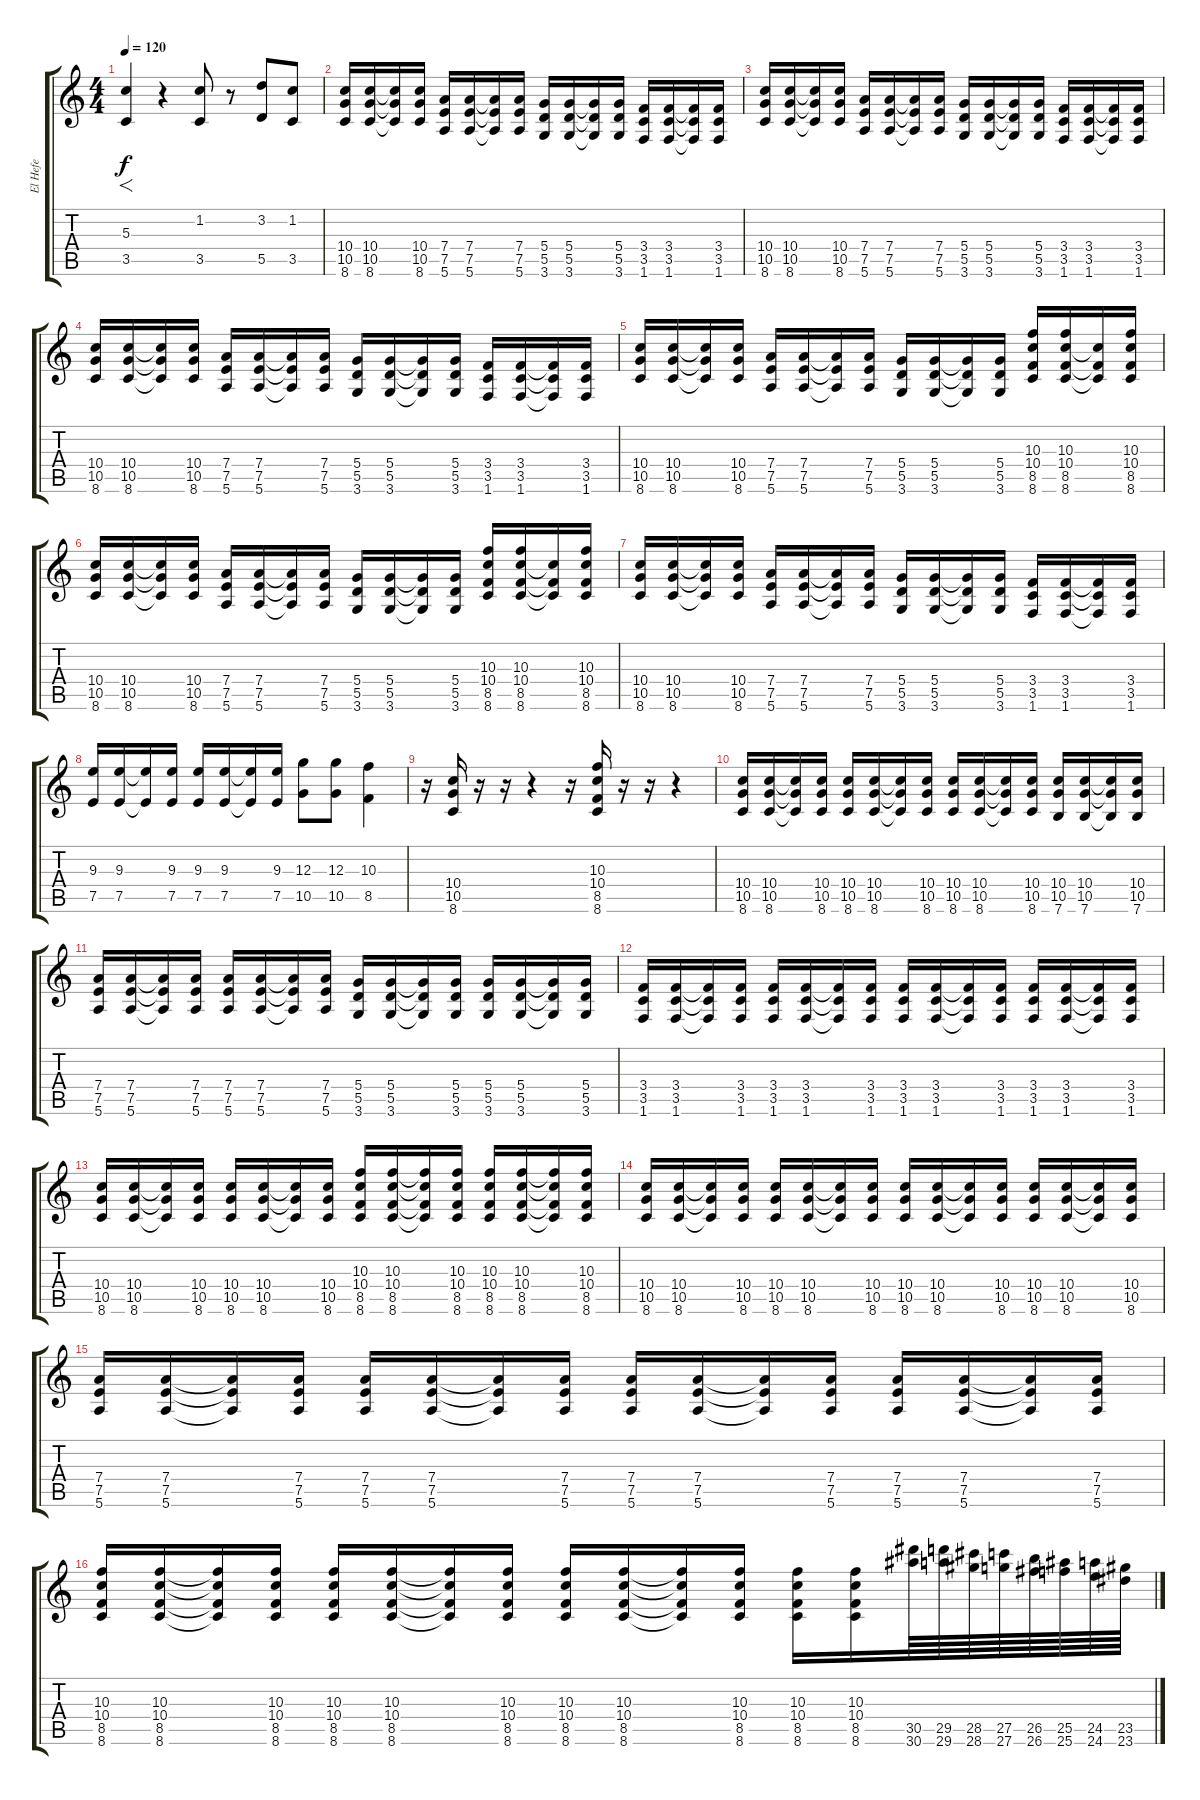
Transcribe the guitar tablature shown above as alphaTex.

\track ("El Hefe" "El Hefe") {instrument distortionguitar}
\staff {score tabs}
\tuning (E4 B3 G3 D3 A2 E2) {hide}
\ts (4 4)
\tempo 120
\clef g2
\ks c
(5.3 3.5).4{f dy f instrument distortionguitar} r.4 (1.2 3.5).8 r.8 (3.2 5.5).8 (1.2 3.5).8 |
(10.4 10.5 8.6).16{instrument distortionguitar} (10.4 10.5 8.6).16 (10.4{t} 10.5{t} 8.6{t}).16 (10.4 10.5 8.6).16 (7.4 7.5 5.6).16 (7.4 7.5 5.6).16 (7.4{t} 7.5{t} 5.6{t}).16 (7.4 7.5 5.6).16 (5.4 5.5 3.6).16 (5.4 5.5 3.6).16 (5.4{t} 5.5{t} 3.6{t}).16 (5.4 5.5 3.6).16 (3.4 3.5 1.6).16 (3.4 3.5 1.6).16 (3.4{t} 3.5{t} 1.6{t}).16 (3.4 3.5 1.6).16 |
(10.4 10.5 8.6).16{instrument distortionguitar} (10.4 10.5 8.6).16 (10.4{t} 10.5{t} 8.6{t}).16 (10.4 10.5 8.6).16 (7.4 7.5 5.6).16 (7.4 7.5 5.6).16 (7.4{t} 7.5{t} 5.6{t}).16 (7.4 7.5 5.6).16 (5.4 5.5 3.6).16 (5.4 5.5 3.6).16 (5.4{t} 5.5{t} 3.6{t}).16 (5.4 5.5 3.6).16 (3.4 3.5 1.6).16 (3.4 3.5 1.6).16 (3.4{t} 3.5{t} 1.6{t}).16 (3.4 3.5 1.6).16 |
(10.4 10.5 8.6).16{instrument distortionguitar} (10.4 10.5 8.6).16 (10.4{t} 10.5{t} 8.6{t}).16 (10.4 10.5 8.6).16 (7.4 7.5 5.6).16 (7.4 7.5 5.6).16 (7.4{t} 7.5{t} 5.6{t}).16 (7.4 7.5 5.6).16 (5.4 5.5 3.6).16 (5.4 5.5 3.6).16 (5.4{t} 5.5{t} 3.6{t}).16 (5.4 5.5 3.6).16 (3.4 3.5 1.6).16 (3.4 3.5 1.6).16 (3.4{t} 3.5{t} 1.6{t}).16 (3.4 3.5 1.6).16 |
(10.4 10.5 8.6).16{instrument distortionguitar} (10.4 10.5 8.6).16 (10.4{t} 10.5{t} 8.6{t}).16 (10.4 10.5 8.6).16 (7.4 7.5 5.6).16 (7.4 7.5 5.6).16 (7.4{t} 7.5{t} 5.6{t}).16 (7.4 7.5 5.6).16 (5.4 5.5 3.6).16 (5.4 5.5 3.6).16 (5.4{t} 5.5{t} 3.6{t}).16 (5.4 5.5 3.6).16 (10.3 10.4 8.5 8.6).16 (10.3 10.4 8.5 8.6).16 (10.4{t} 8.5{t} 8.6{t}).16 (10.3 10.4 8.5 8.6).16 |
(10.4 10.5 8.6).16{instrument distortionguitar} (10.4 10.5 8.6).16 (10.4{t} 10.5{t} 8.6{t}).16 (10.4 10.5 8.6).16 (7.4 7.5 5.6).16 (7.4 7.5 5.6).16 (7.4{t} 7.5{t} 5.6{t}).16 (7.4 7.5 5.6).16 (5.4 5.5 3.6).16 (5.4 5.5 3.6).16 (5.4{t} 5.5{t} 3.6{t}).16 (5.4 5.5 3.6).16 (10.3 10.4 8.5 8.6).16 (10.3 10.4 8.5 8.6).16 (10.4{t} 8.5{t} 8.6{t}).16 (10.3 10.4 8.5 8.6).16 |
(10.4 10.5 8.6).16{instrument distortionguitar} (10.4 10.5 8.6).16 (10.4{t} 10.5{t} 8.6{t}).16 (10.4 10.5 8.6).16 (7.4 7.5 5.6).16 (7.4 7.5 5.6).16 (7.4{t} 7.5{t} 5.6{t}).16 (7.4 7.5 5.6).16 (5.4 5.5 3.6).16 (5.4 5.5 3.6).16 (5.4{t} 5.5{t} 3.6{t}).16 (5.4 5.5 3.6).16 (3.4 3.5 1.6).16 (3.4 3.5 1.6).16 (3.4{t} 3.5{t} 1.6{t}).16 (3.4 3.5 1.6).16 |
(9.3 7.5).16 (9.3 7.5).16 (9.3{t} 7.5{t}).16 (9.3 7.5).16 (9.3 7.5).16 (9.3 7.5).16 (9.3{t} 7.5{t}).16 (9.3 7.5).16 (12.3 10.5).8 (12.3 10.5).8 (10.3 8.5).4 |
r.16{instrument distortionguitar} (10.4 10.5 8.6).16 r.16 r.16 r.4 r.16 (10.3 10.4 8.5 8.6).16 r.16 r.16 r.4 |
(10.4 10.5 8.6).16 (10.4 10.5 8.6).16 (10.4{t} 10.5{t} 8.6{t}).16 (10.4 10.5 8.6).16 (10.4 10.5 8.6).16 (10.4 10.5 8.6).16 (10.4{t} 10.5{t} 8.6{t}).16 (10.4 10.5 8.6).16 (10.4 10.5 8.6).16 (10.4 10.5 8.6).16 (10.4{t} 10.5{t} 8.6{t}).16 (10.4 10.5 8.6).16 (10.4 10.5 7.6).16 (10.4 10.5 7.6).16 (10.4{t} 10.5{t} 7.6{t}).16 (10.4 10.5 7.6).16 |
(7.4 7.5 5.6).16 (7.4 7.5 5.6).16 (7.4{t} 7.5{t} 5.6{t}).16 (7.4 7.5 5.6).16 (7.4 7.5 5.6).16 (7.4 7.5 5.6).16 (7.4{t} 7.5{t} 5.6{t}).16 (7.4 7.5 5.6).16 (5.4 5.5 3.6).16 (5.4 5.5 3.6).16 (5.4{t} 5.5{t} 3.6{t}).16 (5.4 5.5 3.6).16 (5.4 5.5 3.6).16 (5.4 5.5 3.6).16 (5.4{t} 5.5{t} 3.6{t}).16 (5.4 5.5 3.6).16 |
(3.4 3.5 1.6).16 (3.4 3.5 1.6).16 (3.4{t} 3.5{t} 1.6{t}).16 (3.4 3.5 1.6).16 (3.4 3.5 1.6).16 (3.4 3.5 1.6).16 (3.4{t} 3.5{t} 1.6{t}).16 (3.4 3.5 1.6).16 (3.4 3.5 1.6).16 (3.4 3.5 1.6).16 (3.4{t} 3.5{t} 1.6{t}).16 (3.4 3.5 1.6).16 (3.4 3.5 1.6).16 (3.4 3.5 1.6).16 (3.4{t} 3.5{t} 1.6{t}).16 (3.4 3.5 1.6).16 |
(10.4 10.5 8.6).16 (10.4 10.5 8.6).16 (10.4{t} 10.5{t} 8.6{t}).16 (10.4 10.5 8.6).16 (10.4 10.5 8.6).16 (10.4 10.5 8.6).16 (10.4{t} 10.5{t} 8.6{t}).16 (10.4 10.5 8.6).16 (10.3 10.4 8.5 8.6).16 (10.3 10.4 8.5 8.6).16 (10.3{t} 10.4{t} 8.5{t} 8.6{t}).16 (10.3 10.4 8.5 8.6).16 (10.3 10.4 8.5 8.6).16 (10.3 10.4 8.5 8.6).16 (10.3{t} 10.4{t} 8.5{t} 8.6{t}).16 (10.3 10.4 8.5 8.6).16 |
(10.4 10.5 8.6).16 (10.4 10.5 8.6).16 (10.4{t} 10.5{t} 8.6{t}).16 (10.4 10.5 8.6).16 (10.4 10.5 8.6).16 (10.4 10.5 8.6).16 (10.4{t} 10.5{t} 8.6{t}).16 (10.4 10.5 8.6).16 (10.4 10.5 8.6).16 (10.4 10.5 8.6).16 (10.4{t} 10.5{t} 8.6{t}).16 (10.4 10.5 8.6).16 (10.4 10.5 8.6).16 (10.4 10.5 8.6).16 (10.4{t} 10.5{t} 8.6{t}).16 (10.4 10.5 8.6).16 |
(7.4 7.5 5.6).16 (7.4 7.5 5.6).16 (7.4{t} 7.5{t} 5.6{t}).16 (7.4 7.5 5.6).16 (7.4 7.5 5.6).16 (7.4 7.5 5.6).16 (7.4{t} 7.5{t} 5.6{t}).16 (7.4 7.5 5.6).16 (7.4 7.5 5.6).16 (7.4 7.5 5.6).16 (7.4{t} 7.5{t} 5.6{t}).16 (7.4 7.5 5.6).16 (7.4 7.5 5.6).16 (7.4 7.5 5.6).16 (7.4{t} 7.5{t} 5.6{t}).16 (7.4 7.5 5.6).16 |
(10.3 10.4 8.5 8.6).16 (10.3 10.4 8.5 8.6).16 (10.3{t} 10.4{t} 8.5{t} 8.6{t}).16 (10.3 10.4 8.5 8.6).16 (10.3 10.4 8.5 8.6).16 (10.3 10.4 8.5 8.6).16 (10.3{t} 10.4{t} 8.5{t} 8.6{t}).16 (10.3 10.4 8.5 8.6).16 (10.3 10.4 8.5 8.6).16 (10.3 10.4 8.5 8.6).16 (10.3{t} 10.4{t} 8.5{t} 8.6{t}).16 (10.3 10.4 8.5 8.6).16 (10.3 10.4 8.5 8.6).16 (10.3 10.4 8.5 8.6).16 (30.5 30.6).64 (29.5 29.6).64 (28.5 28.6).64 (27.5 27.6).64 (26.5 26.6).64 (25.5 25.6).64 (24.5 24.6).64 (23.5 23.6).64
